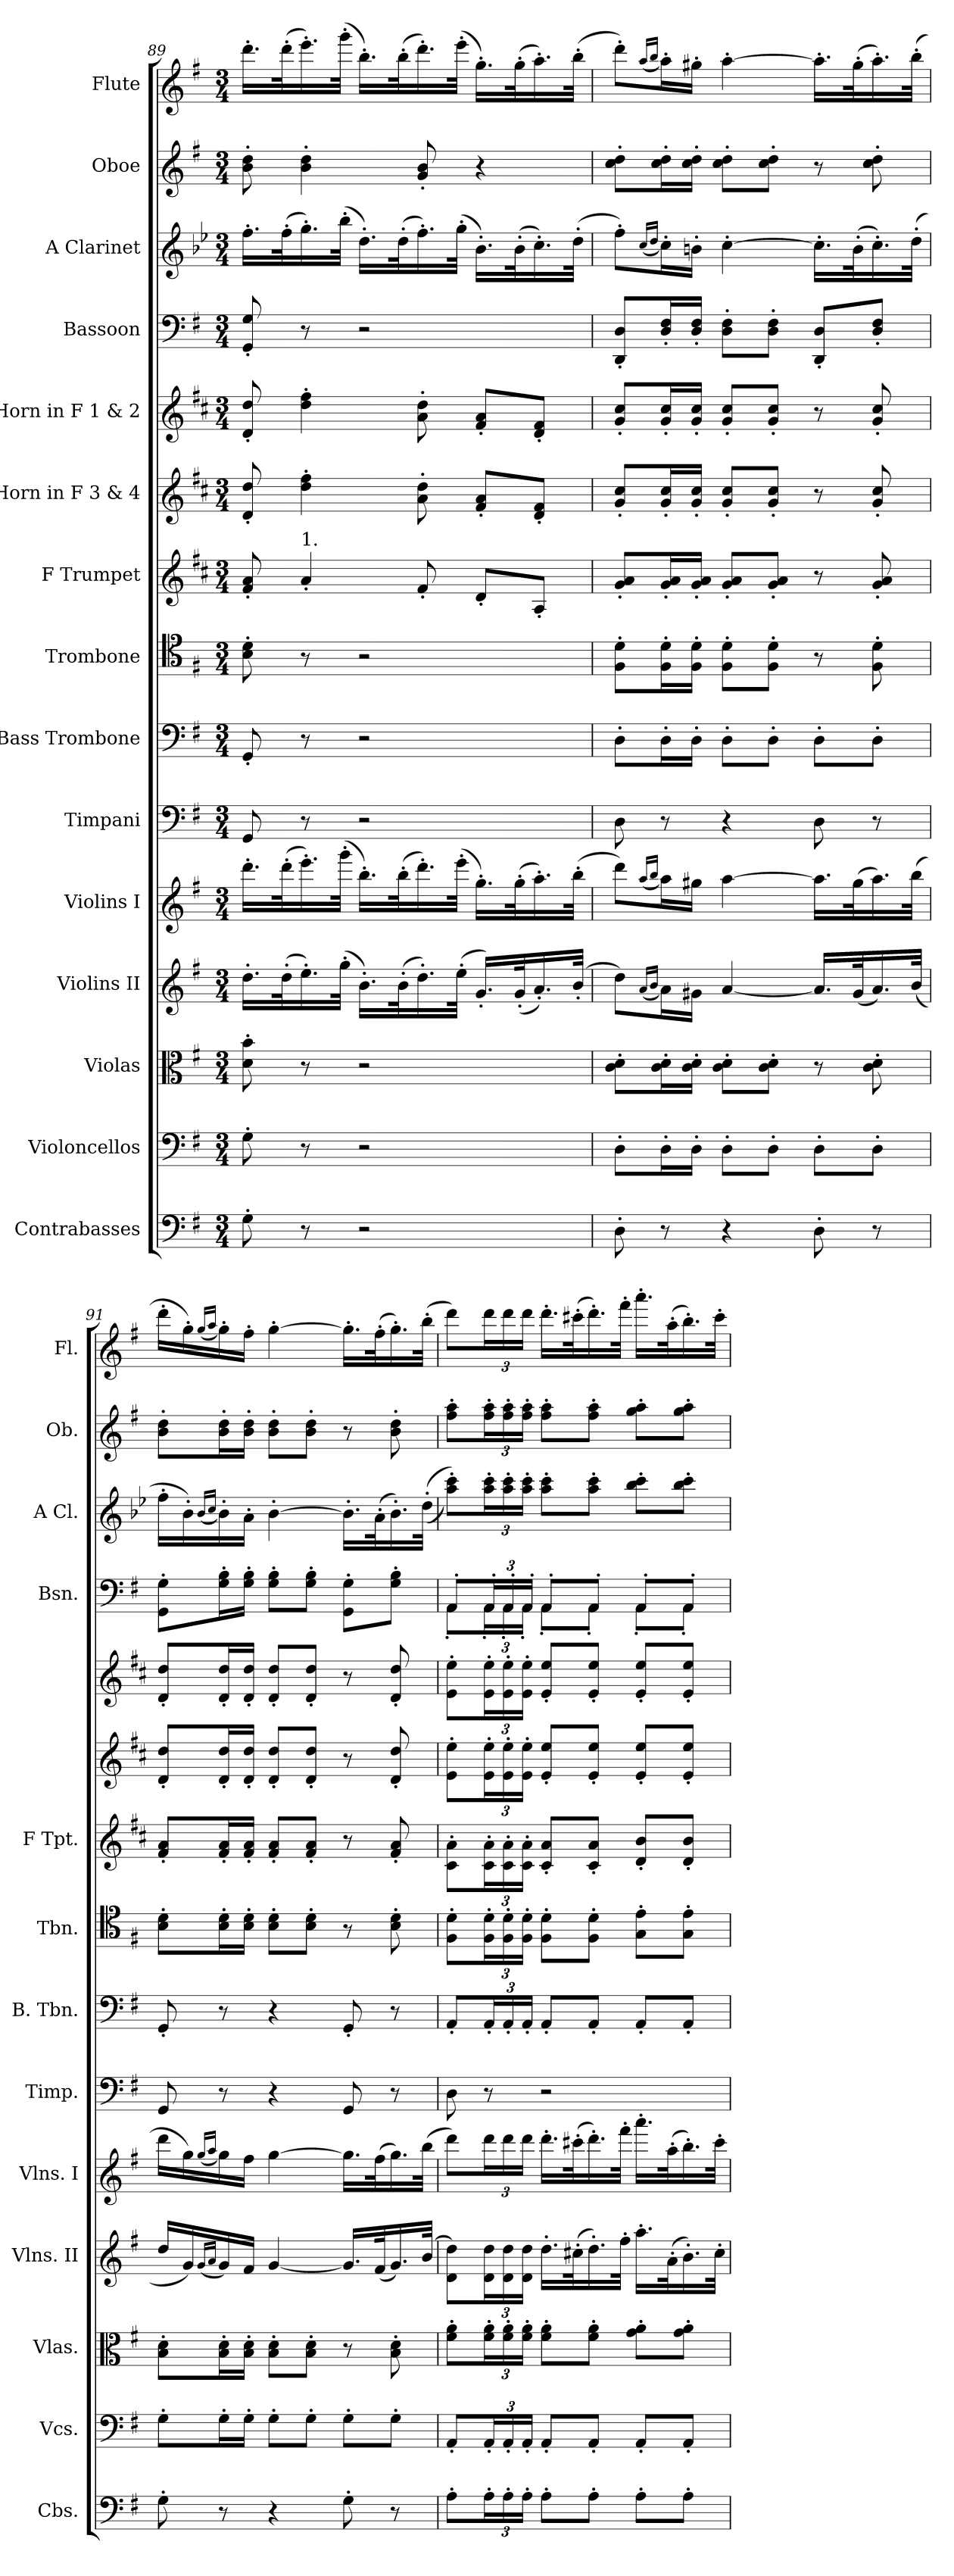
**kern	**kern	**kern	**kern	**kern	**kern	**kern	**kern	**kern	**kern	**kern	**kern	**kern	**kern	**kern
*part15	*part14	*part13	*part12	*part11	*part10	*part9	*part8	*part7	*part6	*part5	*part4	*part3	*part2	*part1
*staff15	*staff14	*staff13	*staff12	*staff11	*staff10	*staff9	*staff8	*staff7	*staff6	*staff5	*staff4	*staff3	*staff2	*staff1
*I"Contrabasses	*I"Violoncellos	*I"Violas	*I"Violins II	*I"Violins I	*I"Timpani	*I"Bass Trombone	*I"Trombone	*I"F Trumpet	*I"Horn in F 3 &amp; 4	*I"Horn in F 1 &amp; 2	*I"Bassoon	*I"A Clarinet	*I"Oboe	*I"Flute
*I'Cbs.	*I'Vcs.	*I'Vlas.	*I'Vlns. II	*I'Vlns. I	*I'Timp.	*I'B. Tbn.	*I'Tbn.	*I'F Tpt.	*	*	*I'Bsn.	*I'A Cl.	*I'Ob.	*I'Fl.
*clefF4	*clefF4	*clefC3	*clefG2	*clefG2	*clefF4	*clefF4	*clefC4	*clefG2	*clefG2	*clefG2	*clefF4	*clefG2	*clefG2	*clefG2
*ITrd7c12	*	*	*	*	*	*	*	*ITrd-3c-5	*ITrd4c7	*ITrd4c7	*	*ITrd2c3	*	*
*k[f#]	*k[f#]	*k[f#]	*k[f#]	*k[f#]	*k[f#]	*k[f#]	*k[f#]	*k[f#]	*k[f#]	*k[f#]	*k[f#]	*k[f#]	*k[f#]	*k[f#]
*M3/4	*M3/4	*M3/4	*M3/4	*M3/4	*M3/4	*M3/4	*M3/4	*M3/4	*M3/4	*M3/4	*M3/4	*M3/4	*M3/4	*M3/4
=89	=89	=89	=89	=89	=89	=89	=89	=89	=89	=89	=89	=89	=89	=89
8GG'\	8G'\	8d\' 8b\'	16.dd'\LL	16.ddd'\LL	8GG/	8GG'/	8B\' 8d\'	8b/' 8dd/'	8G/' 8g/'	8G/' 8g/'	8GG/' 8G/'	16.dd'\LL	8b\' 8dd\'	16.ddd'\LL
.	.	.	(>32dd'\K	(>32ddd'\K	.	.	.	.	.	.	.	(>32dd'\K	.	(>32ddd'\K
!	!	!	!	!	!	!	!	!LO:TX:a:t=1.	!	!	!	!	!	!
8r	8r	8r	16.ee'\)	16.eee'\)	8r	8r	8r	4dd'/	4g\' 4b\'	4g\' 4b\'	8r	16.ee'\)	4b\' 4dd\'	16.eee'\)
.	.	.	(>32gg'\JJk	(>32ggg'\JJk	.	.	.	.	.	.	.	(>32gg'\JJk	.	(>32ggg'\JJk
2r	2r	2r	16.b'\LL)	16.bb'\LL)	2r	2r	2r	.	.	.	2r	16.b'\LL)	.	16.bb'\LL)
.	.	.	(>32b'\K	(>32bb'\K	.	.	.	.	.	.	.	(>32b'\K	.	(>32bb'\K
.	.	.	16.dd'\)	16.ddd'\)	.	.	.	8b'/	8d\' 8g\'	8d\' 8g\'	.	16.dd'\)	8g/' 8b/'	16.ddd'\)
.	.	.	(>32ee'\JJk	(>32eee'\JJk	.	.	.	.	.	.	.	(>32ee'\JJk	.	(>32eee'\JJk
.	.	.	16.g'/LL)	16.gg'\LL)	.	.	.	8g'/L	8B/' 8d/'L	8B/' 8d/'L	.	16.g'\LL)	4r	16.gg'\LL)
.	.	.	(<32g'/K	(>32gg'\K	.	.	.	.	.	.	.	(>32g'\K	.	(>32gg'\K
.	.	.	16.a'/)	16.aa'\)	.	.	.	8d'/J	8G/' 8B/'J	8G/' 8B/'J	.	16.a'\)	.	16.aa'\)
.	.	.	(<32b'/JJk	(>32bb'\JJk	.	.	.	.	.	.	.	(>32b'\JJk	.	(>32bb'\JJk
=90	=90	=90	=90	=90	=90	=90	=90	=90	=90	=90	=90	=90	=90	=90
8DD'\	8D'\L	8c\' 8d\'L	8dd\L)	8ddd\L)	8D\	8D'\L	8F#\' 8d\'L	8cc/' 8dd/'L	8c/' 8f#/'L	8c/' 8f#/'L	8DD/' 8D/'L	8dd'\L)	8cc\' 8dd\'L	8ddd'\L)
.	.	.	(<16qa/LL	(<16qaa/LL	.	.	.	.	.	.	.	(<16qa/LL	.	(<16qaa/LL
.	.	.	16qb/JJ	16qbb/JJ	.	.	.	.	.	.	.	16qb/JJ	.	16qbb/JJ
8r	16D'\L	16c\' 16d\'L	16a\L)	16aa\L)	8r	16D'\L	16F#\' 16d\'L	16cc/' 16dd/'L	16c/' 16f#/'L	16c/' 16f#/'L	16D/' 16F#/'L	16a'\L)	16cc\' 16dd\'L	16aa'\L)
.	16D'\JJ	16c\' 16d\'JJ	16g#X\JJ	16gg#X\JJ	.	16D'\JJ	16F#\' 16d\'JJ	16cc/' 16dd/'JJ	16c/' 16f#/'JJ	16c/' 16f#/'JJ	16D/' 16F#/'JJ	16g#X'\JJ	16cc\' 16dd\'JJ	16gg#X'\JJ
4r	8D'\L	8c\' 8d\'L	[4a/	[4aa\	4r	8D'\L	8F#\' 8d\'L	8cc/' 8dd/'L	8c/' 8f#/'L	8c/' 8f#/'L	8D\' 8F#\'L	[4a'\	8cc\' 8dd\'L	[4aa'\
.	8D'\J	8c\' 8d\'J	.	.	.	8D'\J	8F#\' 8d\'J	8cc/' 8dd/'J	8c/' 8f#/'J	8c/' 8f#/'J	8D\' 8F#\'J	.	8cc\' 8dd\'J	.
8DD'\	8D'\L	8r	16.a/LL]	16.aa\LL]	8D\	8D'\L	8r	8r	8r	8r	8DD/' 8D/'L	16.a'\LL]	8r	16.aa'\LL]
.	.	.	(<32g#/K	(>32gg#\K	.	.	.	.	.	.	.	(>32g#'\K	.	(>32gg#'\K
8r	8D'\J	8c\' 8d\'	16.a/)	16.aa\)	8r	8D'\J	8F#\' 8d\'	8cc/' 8dd/'	8c/' 8f#/'	8c/' 8f#/'	8D/' 8F#/'J	16.a'\)	8cc\' 8dd\'	16.aa'\)
.	.	.	(<32b/JJk	(>32bb\JJk	.	.	.	.	.	.	.	(>32b'\JJk	.	(>32bb'\JJk
!!LO:PB:g=z
=91	=91	=91	=91	=91	=91	=91	=91	=91	=91	=91	=91	=91	=91	=91
8GG'\	8G'\L	8B\' 8d\'L	16dd/LL	16ddd\LL	8GG/	8GG'/	8B\' 8d\'L	8b/' 8dd/'L	8G/' 8g/'L	8G/' 8g/'L	8GG\' 8G\'L	16dd'\LL	8b\' 8dd\'L	16ddd'\LL
.	.	.	16g/)	16gg\)	.	.	.	.	.	.	.	16g'\)	.	16gg'\)
.	.	.	(<16qg/LL	(<16qgg/LL	.	.	.	.	.	.	.	(<16qg/LL	.	(<16qgg/LL
.	.	.	16qa/JJ	16qaa/JJ	.	.	.	.	.	.	.	16qa/JJ	.	16qaa/JJ
8r	16G'\L	16B\' 16d\'L	16g/)	16gg\)	8r	8r	16B\' 16d\'L	16b/' 16dd/'L	16G/' 16g/'L	16G/' 16g/'L	16G\' 16B\'L	16g'\)	16b\' 16dd\'L	16gg'\)
.	16G'\JJ	16B\' 16d\'JJ	16f#/JJ	16ff#\JJ	.	.	16B\' 16d\'JJ	16b/' 16dd/'JJ	16G/' 16g/'JJ	16G/' 16g/'JJ	16G\' 16B\'JJ	16f#'\JJ	16b\' 16dd\'JJ	16ff#'\JJ
4r	8G'\L	8B\' 8d\'L	[4g/	[4gg\	4r	4r	8B\' 8d\'L	8b/' 8dd/'L	8G/' 8g/'L	8G/' 8g/'L	8G\' 8B\'L	[4g'\	8b\' 8dd\'L	[4gg'\
.	8G'\J	8B\' 8d\'J	.	.	.	.	8B\' 8d\'J	8b/' 8dd/'J	8G/' 8g/'J	8G/' 8g/'J	8G\' 8B\'J	.	8b\' 8dd\'J	.
8GG'\	8G'\L	8r	16.g/LL]	16.gg\LL]	8GG/	8GG'/	8r	8r	8r	8r	8GG\' 8G\'L	16.g'\LL]	8r	16.gg'\LL]
.	.	.	(<32f#/K	(>32ff#\K	.	.	.	.	.	.	.	(>32f#'\K	.	(>32ff#'\K
8r	8G'\J	8B\' 8d\'	16.g/)	16.gg\)	8r	8r	8B\' 8d\'	8b/' 8dd/'	8G/' 8g/'	8G/' 8g/'	8G\' 8B\'J	16.g'\)	8b\' 8dd\'	16.gg'\)
.	.	.	(>32b/JJk	(>32bb\JJk	.	.	.	.	.	.	.	(>(<32b'\JJk	.	(>32bb'\JJk
=92	=92	=92	=92	=92	=92	=92	=92	=92	=92	=92	=92	=92	=92	=92
*	*	*	*	*	*	*	*	*	*	*	*^	*	*	*
8AA'\L	8AA'/L	8f#\' 8a\'L	8d\ 8dd\L)	8ddd\L)	8D\	8AA'/L	8F#\' 8d\'L	8f#\' 8dd\'L	8A\' 8a\'L	8A\' 8a\'L	8AA'/L	8AA'\L	8ff#\' 8aa\'L))	8ff#\' 8aa\'L	8ddd\L)
*Xbrackettup	*Xbrackettup	*Xbrackettup	*Xbrackettup	*Xbrackettup	*	*Xbrackettup	*Xbrackettup	*Xbrackettup	*Xbrackettup	*Xbrackettup	*Xbrackettup	*	*Xbrackettup	*Xbrackettup	*Xbrackettup
24AA'\L	24AA'/L	24f#\' 24a\'L	24d\ 24dd\L	24ddd\L	8r	24AA'/L	24F#\' 24d\'L	24f#\' 24dd\'L	24A\' 24a\'L	24A\' 24a\'L	24AA'/L	24AA'\L	24ff#\' 24aa\'L	24ff#\' 24aa\'L	24ddd\L
24AA'\	24AA'/	24f#\' 24a\'	24d\ 24dd\	24ddd\	.	24AA'/	24F#\' 24d\'	24f#\' 24dd\'	24A\' 24a\'	24A\' 24a\'	24AA'/	24AA'\	24ff#\' 24aa\'	24ff#\' 24aa\'	24ddd\
24AA'\JJ	24AA'/JJ	24f#\' 24a\'JJ	24d\ 24dd\JJ	24ddd\JJ	.	24AA'/JJ	24F#\' 24d\'JJ	24f#\' 24dd\'JJ	24A\' 24a\'JJ	24A\' 24a\'JJ	24AA'/JJ	24AA'\JJ	24ff#\' 24aa\'JJ	24ff#\' 24aa\'JJ	24ddd\JJ
8AA'\L	8AA'/L	8f#\' 8a\'L	16.dd'\LL	16.ddd'\LL	2r	8AA'/L	8F#\' 8d\'L	8f#/' 8dd/'L	8A/' 8a/'L	8A/' 8a/'L	8AA'/L	8AA'\L	8ff#\' 8aa\'L	8ff#\' 8aa\'L	16.ddd'\LL
.	.	.	(>32cc#X'\K	(>32ccc#X'\K	.	.	.	.	.	.	.	.	.	.	(>32ccc#X'\K
8AA'\J	8AA'/J	8f#\' 8a\'J	16.dd'\)	16.ddd'\)	.	8AA'/J	8F#\' 8d\'J	8f#/' 8dd/'J	8A/' 8a/'J	8A/' 8a/'J	8AA'/J	8AA'\J	8ff#\' 8aa\'J	8ff#\' 8aa\'J	16.ddd'\)
.	.	.	32ff#'\JJk	32fff#'\JJk	.	.	.	.	.	.	.	.	.	.	32fff#'\JJk
8AA'\L	8AA'/L	8g\' 8a\'L	16.aa'\LL	16.aaa'\LL	.	8AA'/L	8G\' 8e\'L	8g/' 8ee/'L	8A/' 8a/'L	8A/' 8a/'L	8AA'/L	8AA'\L	8gg\' 8aa\'L	8gg\' 8aa\'L	16.aaa'\LL
.	.	.	(>32a'\K	(>32aa'\K	.	.	.	.	.	.	.	.	.	.	(>32aa'\K
8AA'\J	8AA'/J	8g\' 8a\'J	16.b'\)	16.bb'\)	.	8AA'/J	8G\' 8e\'J	8g/' 8ee/'J	8A/' 8a/'J	8A/' 8a/'J	8AA'/J	8AA'\J	8gg\' 8aa\'J	8gg\' 8aa\'J	16.bb'\)
.	.	.	32cc#'\JJk	32ccc#'\JJk	.	.	.	.	.	.	.	.	.	.	32ccc#'\JJk
*	*	*	*	*	*	*	*	*	*	*	*v	*v	*	*	*
=	=	=	=	=	=	=	=	=	=	=	=	=	=	=
*-	*-	*-	*-	*-	*-	*-	*-	*-	*-	*-	*-	*-	*-	*-
